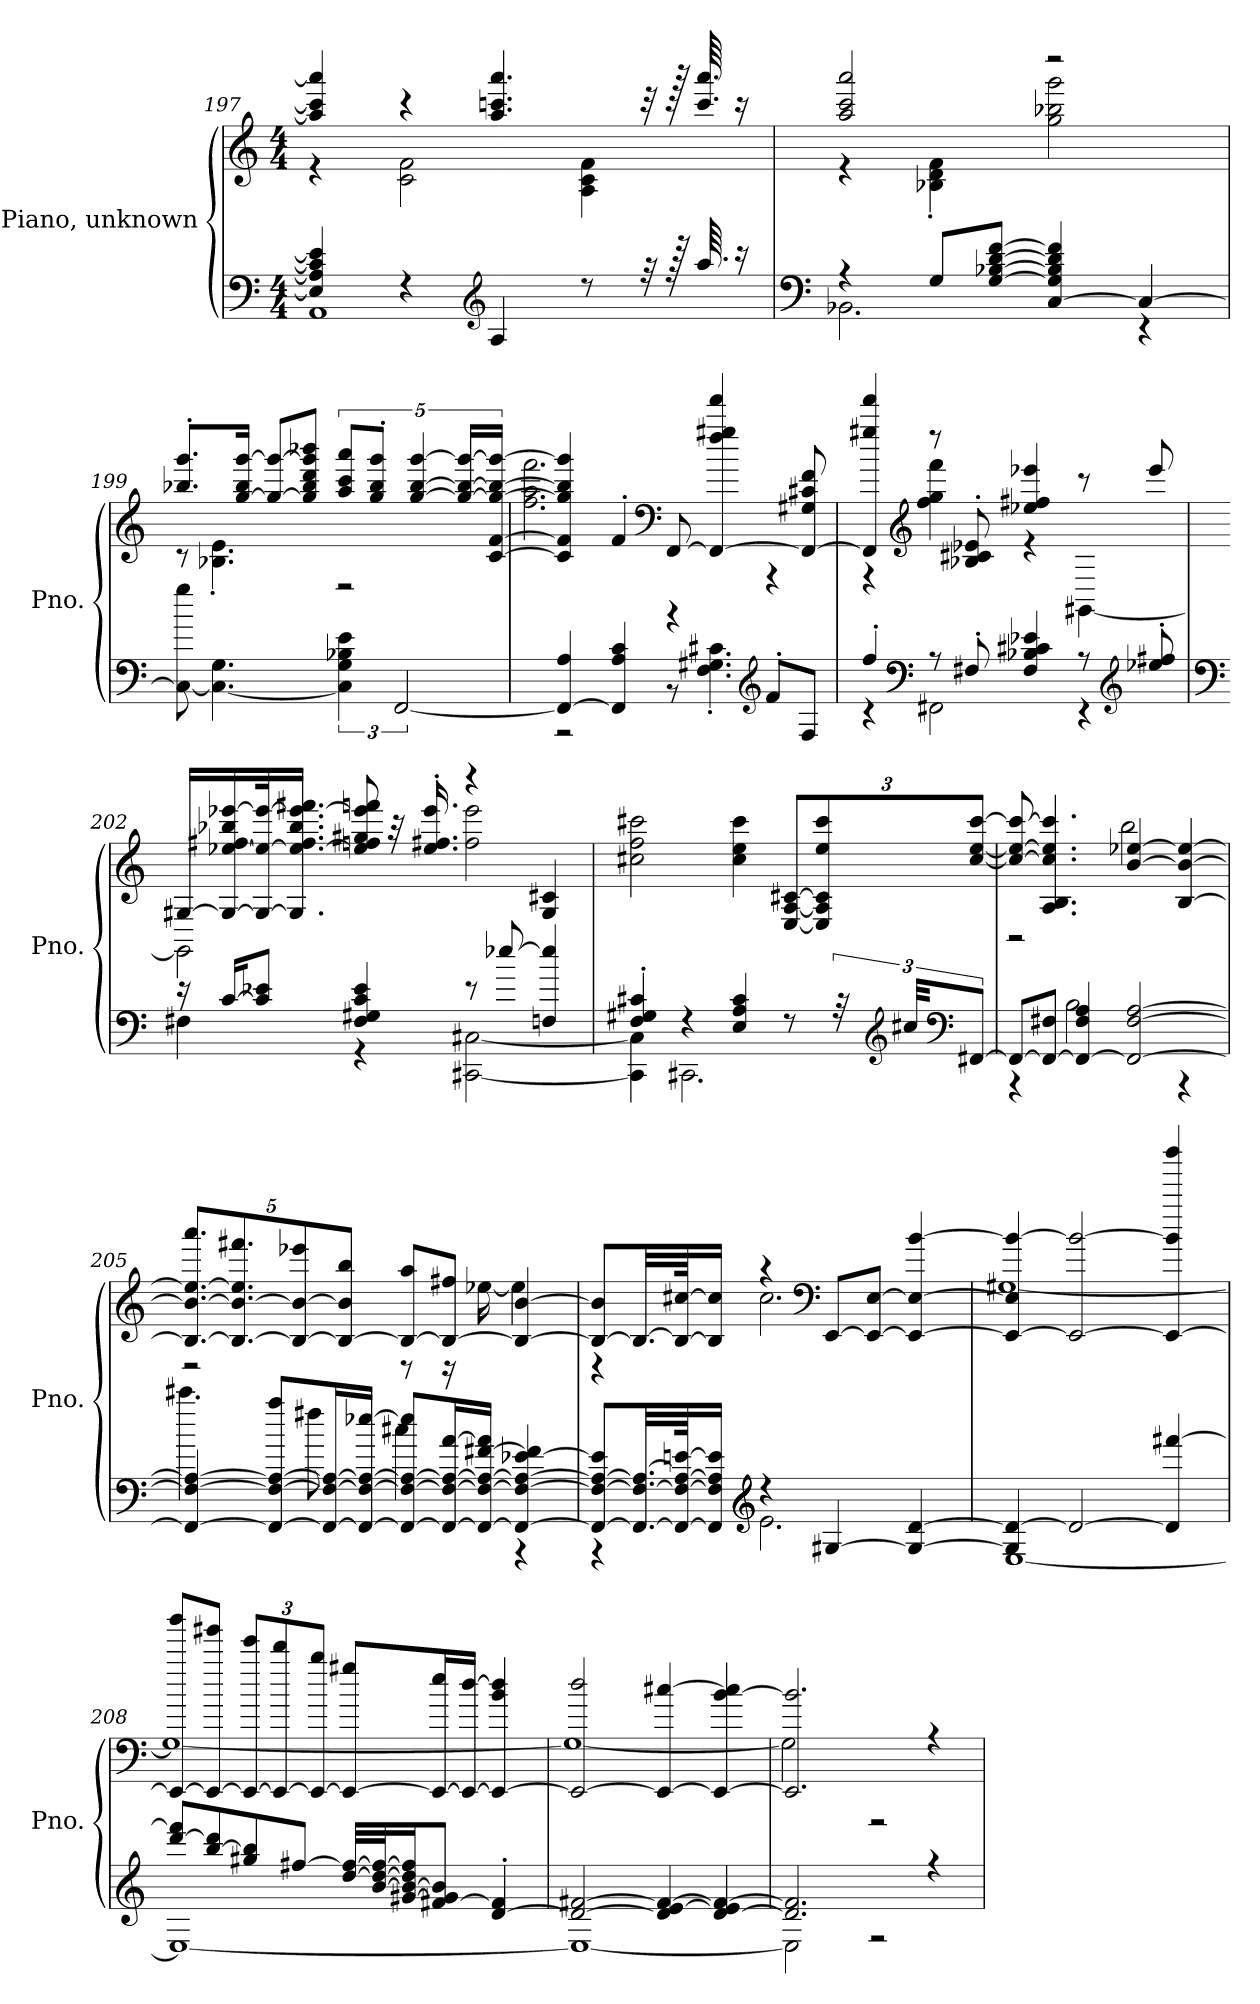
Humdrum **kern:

**kern	**kern
*part1	*part1
*staff2	*staff1
*I"Piano, unknown	*
*I'Pno.	*
*clefF4	*clefG2
*k[]	*k[]
*M4/4	*M4/4
=197	=197
*^	*^
4E/] 4A/] 4c#/] 4e/]	1AA	4aa/] 4ccc#/] 4aaa/]	4r
4r	.	4r	2c\ 2f\
*clefG2	*	*	*
4A/	.	4.aa/ 4.cccn/ 4.aaa/	.
8r	.	.	4A\ 4c\ 4f\
32r	.	32r	.
128r	.	128r	.
64.aa/	.	64.ccc/ 64.aaa/	.
16r	.	16r	.
!!LO:LB:g=z	!!
=198	=198	=198	=198
*clefF4	*	*	*
4r	2.BB-X\	2aa/ 2ccc/ 2aaa/	4r
8G/L	.	.	4B-X\' 4d\' 4f\'
[8G/ [8B-X/ [8d/ [8f/J	.	.	.
[4C/ 4G/] 4B-/] 4d/] 4f/]	.	2r	2gg\ 2bb-X\ 2ggg\
4C/_	4r	.	.
*v	*v	*	*
=199	=199	=199
8C\_ 8gg\	8.bb-X/' 8.ggg/'L	8r
4.C\_ 4.G\	.	4.B-X\' 4.e\'
.	[16gg/ 16bb-/ [16ggg/Jk	.
.	8gg/_ 8ggg/_L	.
.	8gg/] 8bb-/ 8ddd/ 8ggg/] 8bbb-X/J	.
6C\] 6G\ 6B-X\ 6e\	10aa/ 10ccc/ 10aaa/L	2r
.	10gg/' 10bb-/' 10ggg/'J	.
[3FF/	.	.
.	[5gg/ [5bb-/ [5ggg/	.
.	20gg/_ 20bb-/_ 20ggg/_LL	.
.	[20c/ [20f/ 20gg/_ 20bb-/_ 20ggg/_JJ	.
=200	=200	=200
*^	*	*
4FF/_ 4A/	2r	4c/] 4f/] 4gg/] 4bb-/] 4ggg/]	2.ff\ 2.aa\ 2.fff\
4FF/] 4A/ 4c/	.	4f'/	.
*	*	*clefF4	*
4r	8r	[8FF/	.
.	4.F\' 4.G#X\' 4.c#X\'	4FF/_ 4ff/ 4gg#X/ 4fff/	.
*clefG2	*	*	*
8f'/L	.	.	4r
8F/J	.	8FF/_ 8G#X/ 8c#X/ 8f/	.
!!LO:LB:g=z	!!
=201	=201	=201	=201
4ff'/	4r	4FF/] 4gg#X/ 4fff/	4r
*clefF4	*	*clefG2	*
8r	2FF#X\	8r	4ff\ 4gg#\ 4fff\
8F#X'/	.	8B-X/' 8c#X/' 8e-X/'	.
4F#/ 4B-X/ 4c#X/ 4e-X/	.	4ee-X/ 4ff#X/ 4eee-X/	4r
8r	4r	8r	[4GG#X\
*clefG2	*	*	*
8ee-X/' 8ff#X/'	.	8eee-/	.
=202	=202	=202	=202
*clefF4	*	*	*
16r	4F#X\	[16G#X/LL	2GG#\]
[16c/KL	.	16G#/_ [16ee-X/ 16ff#X/ 16bb-X/ [16eee-X/	.
8c/] 8e-X/J	.	32G#/_ 32ee-/_ 32eee-/_K	.
.	.	16.G#/] 16.ee-/_ 16.ff#/ 16.bb-/ 16.eee-/_ 16.fff#X/JJ	.
4F#/ 4G#X/ 4c/ 4e-/	4r	8ee-/] 8ffn/ 8gg#X/ 8eee-/] 8fffn/	.
.	.	32r	.
.	.	16.ee-/' 16.ff#X/' 16.eee-/'	.
8r	[2CC#X\ [2C#X\	4r	2ff#\ 2eee-\
[8ee-X/	.	.	.
4Fn/ 4ee-/]	.	4G#/ 4c#X/	.
*	*	*v	*v
!!LO:LB:g=z
=203	=203	=203
4F/' 4G#X/' 4c#X/'	4CC#\] 4C#\]	2cc#X\ 2ff\ 2ccc#X\
4r	2.CC#X\	.
4E/ 4A/ 4c#/	.	4cc#\ 4ee\ 4ccc#\
*	*	*Xbrackettup
8r	.	[12E/ [12A/ [12c#X/L
.	.	12E/] 12A/] 12c#/] 12ee/ 12ccc#/
48r	.	.
*clefG2	*	*
48cc#X/KKL	.	.
*clefF4	*	*
[12FF#X/J	.	[12cc#/ [12ee/ [12ccc#/J
=204	=204	=204
*	*	*^
8FF#/L_	4r	8cc#/_ 8ee/_ 8ccc#/_	2r
8FF#/_ 8F#X/J	.	4.A/ 4.B/ 4.cc#/] 4.ee/] 4.ccc#/]	.
4FF#/_ 4F#/ 4A/	2B\	.	.
2FF#/_ [2F#/ [2A/	.	[4b/ [4ee-X/	2bb\
.	4r	[4B/ 4b/_ 4ee-/_	.
!!LO:LB:g=z	!!
=205	=205	=205	=205
4FF#/_ 4F#/_ 4A/_	4.ccc#X\	10.B/_ 10.b/_ 10.ee-/_ 10.aaa/L	2r
.	.	10.B/_ 10.b/_ 10.ee-/] 10.fff#X/	.
8FF#/_ 8F#/_ 8A/_ 8aa/L	.	.	.
.	.	10B/_ 10b/_ 10eee-X/	.
16FF#/_ 16F#/_ 16A/_L	8ff#X\	.	.
.	.	10B/_ 10b/] 10bb/J	.
16FF#/_ 16F#/_ 16A/_ [16ee-X/JJ	.	.	.
8FF#/_ 8F#/_ 8A/_ 8ee-/]L	4cc#X\	8B/_ 8aa/L	8r
16FF#/_ 16F#/_ 16A/_ [16a/L	.	8B/_ 8ff#X/J	16r
16FF#/_ 16F#/_ 16A/_ [16f#X/ 16a/]JJ	.	.	[16ee-X\
4FF#/_ 4F#/_ 4A/_ [4e-X/ 4f#/]	4r	4B/_ [4b/	4ee-\]
=206	=206	=206	=206
8FF#/_ 8F#/_ 8A/_ 8e-/]L	4r	8B/_ 8b/]L	4r
32.FF#/_ 32.F#/_ 32.A/_LL	.	32.B/LL_	.
64FF#/_ 64F#/_ 64A/_ [64en/JK	.	64B/_ [64cc#X/JK	.
16FF#/] 16F#/] 16A/] 16e/]JJ	.	16B/] 16cc#/]JJ	.
*clefG2	*	*	*
4r	2.e\	4r	2.cc#\
*	*	*clefF4	*
[4G#X/	.	[8EE/L	.
.	.	8EE/_ [8E/J	.
4G#/_ [4d/	.	4EE/_ 4E/_ [4b/	.
=207	=207	=207	=207
4G#/] 4d/_	[1E	4EE/_ 4E/] 4b/_	[1G#X
2d/_	.	2EE/_ 2b/_	.
4d/] [4fff#X/	.	4EE/_ 4b/] 4dddd/	.
!!LO:PB:g=z	!!
=208	=208	=208	=208
[8ddd/ 8fff#/]L	1E_	8EE/_ 8bbb/L	1G#_
[8bb/ 8ddd/]	.	8EE/_ 8ggg#X/J	.
8gg#X/ 8bb/]	.	12EE/_ 12eee/L	.
.	.	12EE/_ 12ddd/	.
[8ff#X/J	.	.	.
.	.	12EE/_ 12bb/J	.
[32dd/ 32ff#/_LLL	.	8EE/_ 8gg#X/L	.
[32b/ 32dd/_ 32ff#/_J	.	.	.
[16g#X/ 16b/_ 16dd/] 16ff#/]J	.	.	.
[8f#X/ 8g#/] 8b/]J	.	16EE/_ 16ee/L	.
.	.	16EE/_ [16dd/JJ	.
[4d/' 4f#/]'	.	4EE/_ 4b/ 4dd/]	.
=209	=209	=209	=209
2d/_ [2f#X/	1E_	2EE/_ 2dd/	1G#_
4d/] [4e/ 4f#/_	.	4EE/_ [4cc#X/	.
[4d/ 4e/] 4f#/_	.	4EE/_ [4b/ 4cc#/]	.
=210	=210	=210	=210
2.d/] 2.f#/]	2E\]	2.EE/] 2.b/]	2G#\]
.	2r	.	2r
4r	.	4r	.
*v	*v	*	*
*	*v	*v
=	=
*-	*-
